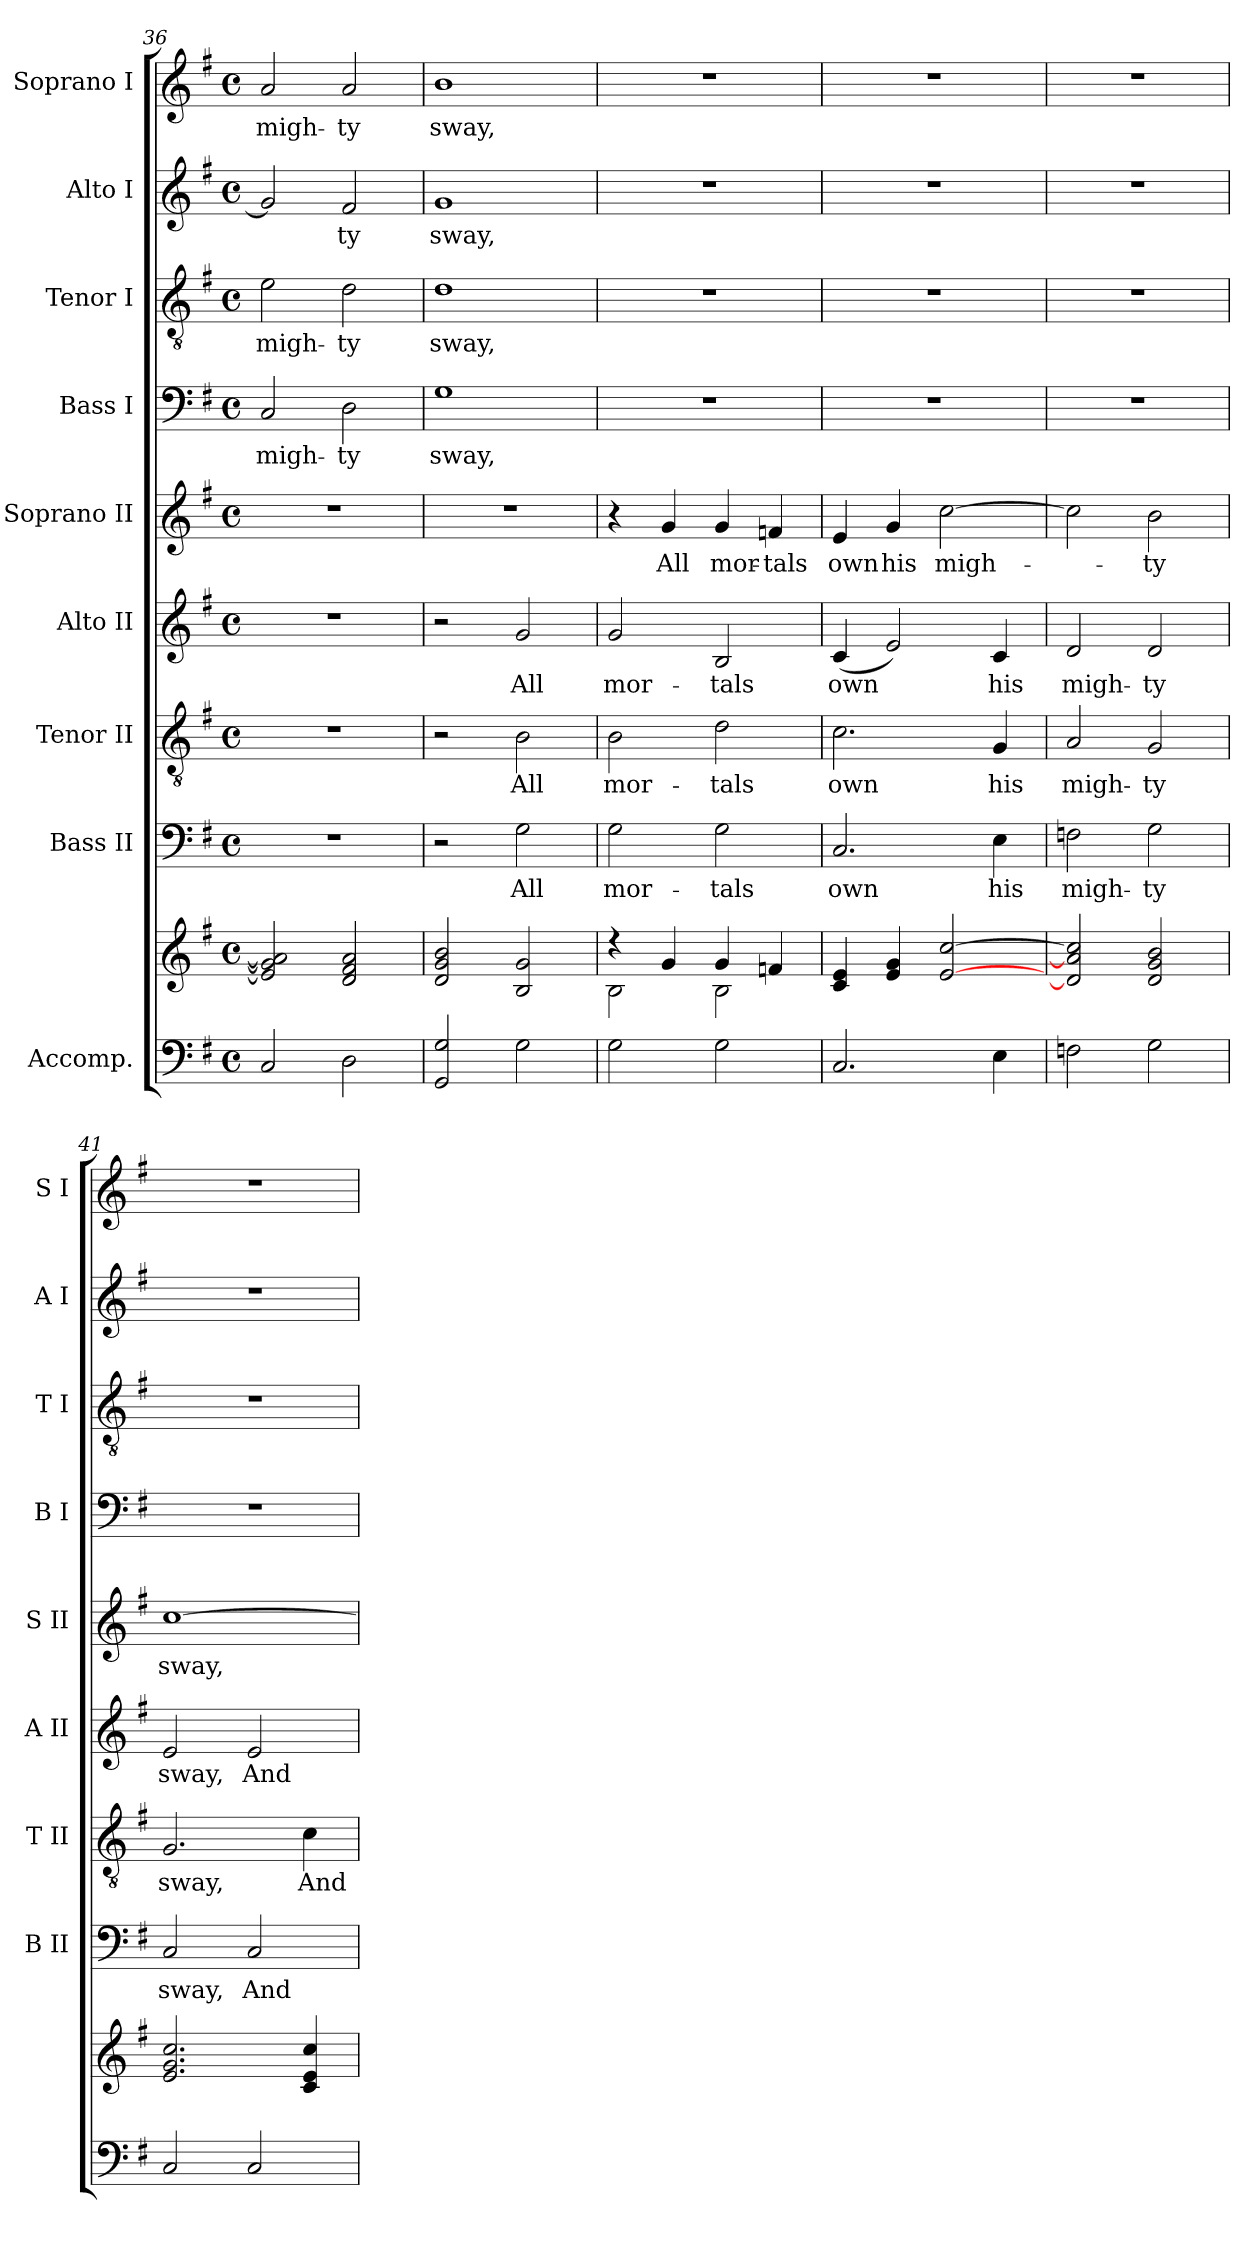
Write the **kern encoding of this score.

**kern	**kern	**kern	**text	**kern	**text	**kern	**text	**kern	**text	**kern	**text	**kern	**text	**kern	**text	**kern	**text
*part9	*part9	*part8	*part8	*part7	*part7	*part6	*part6	*part5	*part5	*part4	*part4	*part3	*part3	*part2	*part2	*part1	*part1
*staff10	*staff9	*staff8	*staff8	*staff7	*staff7	*staff6	*staff6	*staff5	*staff5	*staff4	*staff4	*staff3	*staff3	*staff2	*staff2	*staff1	*staff1
*I"Accomp.	*	*I"Bass II	*	*I"Tenor II	*	*I"Alto II	*	*I"Soprano II	*	*I"Bass I	*	*I"Tenor I	*	*I"Alto I	*	*I"Soprano I	*
*	*	*I'B II	*	*I'T II	*	*I'A II	*	*I'S II	*	*I'B I	*	*I'T I	*	*I'A I	*	*I'S I	*
!!LO:LB:g=z
*clefF4	*clefG2	*clefF4	*	*clefGv2	*	*clefG2	*	*clefG2	*	*clefF4	*	*clefGv2	*	*clefG2	*	*clefG2	*
*k[f#]	*k[f#]	*k[f#]	*	*k[f#]	*	*k[f#]	*	*k[f#]	*	*k[f#]	*	*k[f#]	*	*k[f#]	*	*k[f#]	*
*G:	*G:	*G:	*	*G:	*	*G:	*	*G:	*	*G:	*	*G:	*	*G:	*	*G:	*
*M4/4	*M4/4	*M4/4	*	*M4/4	*	*M4/4	*	*M4/4	*	*M4/4	*	*M4/4	*	*M4/4	*	*M4/4	*
*met(c)	*met(c)	*met(c)	*	*met(c)	*	*met(c)	*	*met(c)	*	*met(c)	*	*met(c)	*	*met(c)	*	*met(c)	*
=36	=36	=36	=36	=36	=36	=36	=36	=36	=36	=36	=36	=36	=36	=36	=36	=36	=36
*	*^	*	*	*	*	*	*	*	*	*	*	*	*	*	*	*	*
!	!	!	!	!	!	!	!	!	!	!	!	!LO:LY:b	!	!LO:LY:b	!	!	!	!LO:LY:b
2C	2ryy	2e/] 2g/] 2a/]	1r	.	1r	.	1r	.	1r	.	2C	migh-	2e	migh-	2g]	.	2a	migh-
!	!	!	!	!	!	!	!	!	!	!	!	!LO:LY:b	!	!LO:LY:b	!	!LO:LY:b	!	!LO:LY:b
2D	2d/ 2f#/ 2a/	2ryy	.	.	.	.	.	.	.	.	2D	-ty	2d	-ty	2f#	ty	2a	-ty
=37	=37	=37	=37	=37	=37	=37	=37	=37	=37	=37	=37	=37	=37	=37	=37	=37	=37	=37
!	!	!	!	!	!	!	!	!	!	!	!	!LO:LY:b	!	!LO:LY:b	!	!LO:LY:b	!	!LO:LY:b
2GG 2G	2d/ 2g/ 2b/	1ryy	2r	.	2r	.	2r	.	1r	.	1G	sway,	1d	sway,	1g	sway,	1b	sway,
!	!	!	!	!LO:LY:b	!	!LO:LY:b	!	!LO:LY:b	!	!	!	!	!	!	!	!	!	!
2G	2B/ 2g/	.	2G	All	2B	All	2g	All	.	.	.	.	.	.	.	.	.	.
=38	=38	=38	=38	=38	=38	=38	=38	=38	=38	=38	=38	=38	=38	=38	=38	=38	=38	=38
!	!	!	!	!LO:LY:b	!	!LO:LY:b	!	!LO:LY:b	!	!	!	!	!	!	!	!	!	!
2G	4r	2B\	2G	mor-	2B	mor-	2g	mor-	4r	.	1r	.	1r	.	1r	.	1r	.
!	!	!	!	!	!	!	!	!	!	!LO:LY:b	!	!	!	!	!	!	!	!
.	4g/	.	.	.	.	.	.	.	4g	All	.	.	.	.	.	.	.	.
!	!	!	!	!LO:LY:b	!	!LO:LY:b	!	!LO:LY:b	!	!LO:LY:b	!	!	!	!	!	!	!	!
2G	4g/	2B\	2G	-tals	2d	-tals	2B	-tals	4g	mor-	.	.	.	.	.	.	.	.
!	!	!	!	!	!	!	!	!	!	!LO:LY:b	!	!	!	!	!	!	!	!
.	4fn/	.	.	.	.	.	.	.	4fn	-tals	.	.	.	.	.	.	.	.
=39	=39	=39	=39	=39	=39	=39	=39	=39	=39	=39	=39	=39	=39	=39	=39	=39	=39	=39
!	!	!	!	!LO:LY:b	!	!LO:LY:b	!	!LO:LY:b	!	!LO:LY:b	!	!	!	!	!	!	!	!
2.C	4c/ 4e/	1ryy	2.C	own	2.c	own	(<4c	own	4e	own	1r	.	1r	.	1r	.	1r	.
!	!	!	!	!	!	!	!	!	!	!LO:LY:b	!	!	!	!	!	!	!	!
.	4e/ 4g/	.	.	.	.	.	2e)	.	4g	his	.	.	.	.	.	.	.	.
!	!	!	!	!	!	!	!	!	!	!LO:LY:b	!	!	!	!	!	!	!	!
.	[2e/ [2cc/	.	.	.	.	.	.	.	[2cc	migh-	.	.	.	.	.	.	.	.
!	!	!	!	!LO:LY:b	!	!LO:LY:b	!	!LO:LY:b	!	!	!	!	!	!	!	!	!	!
4E	.	.	4E	his	4G	his	4c	his	.	.	.	.	.	.	.	.	.	.
=40	=40	=40	=40	=40	=40	=40	=40	=40	=40	=40	=40	=40	=40	=40	=40	=40	=40	=40
!	!	!	!	!LO:LY:b	!	!LO:LY:b	!	!LO:LY:b	!	!	!	!	!	!	!	!	!	!
2Fn	2d/] 2a/] 2cc/]	1ryy	2Fn	migh-	2A	migh-	2d	migh-	2cc]	.	1r	.	1r	.	1r	.	1r	.
!	!	!	!	!LO:LY:b	!	!LO:LY:b	!	!LO:LY:b	!	!LO:LY:b	!	!	!	!	!	!	!	!
2G	2d/ 2g/ 2b/	.	2G	-ty	2G	-ty	2d	-ty	2b	ty	.	.	.	.	.	.	.	.
=41	=41	=41	=41	=41	=41	=41	=41	=41	=41	=41	=41	=41	=41	=41	=41	=41	=41	=41
!	!	!	!	!LO:LY:b	!	!LO:LY:b	!	!LO:LY:b	!	!LO:LY:b	!	!	!	!	!	!	!	!
2C	2.e/ 2.g/ 2.cc/	1ryy	2C	sway,	2.G	sway,	2e	sway,	[1cc	sway,	1r	.	1r	.	1r	.	1r	.
!	!	!	!	!LO:LY:b	!	!	!	!LO:LY:b	!	!	!	!	!	!	!	!	!	!
2C	.	.	2C	And	.	.	2e	And	.	.	.	.	.	.	.	.	.	.
!	!	!	!	!	!	!LO:LY:b	!	!	!	!	!	!	!	!	!	!	!	!
.	4c/ 4e/ 4cc/	.	.	.	4c	And	.	.	.	.	.	.	.	.	.	.	.	.
*	*v	*v	*	*	*	*	*	*	*	*	*	*	*	*	*	*	*	*
=	=	=	=	=	=	=	=	=	=	=	=	=	=	=	=	=	=
*-	*-	*-	*-	*-	*-	*-	*-	*-	*-	*-	*-	*-	*-	*-	*-	*-	*-
